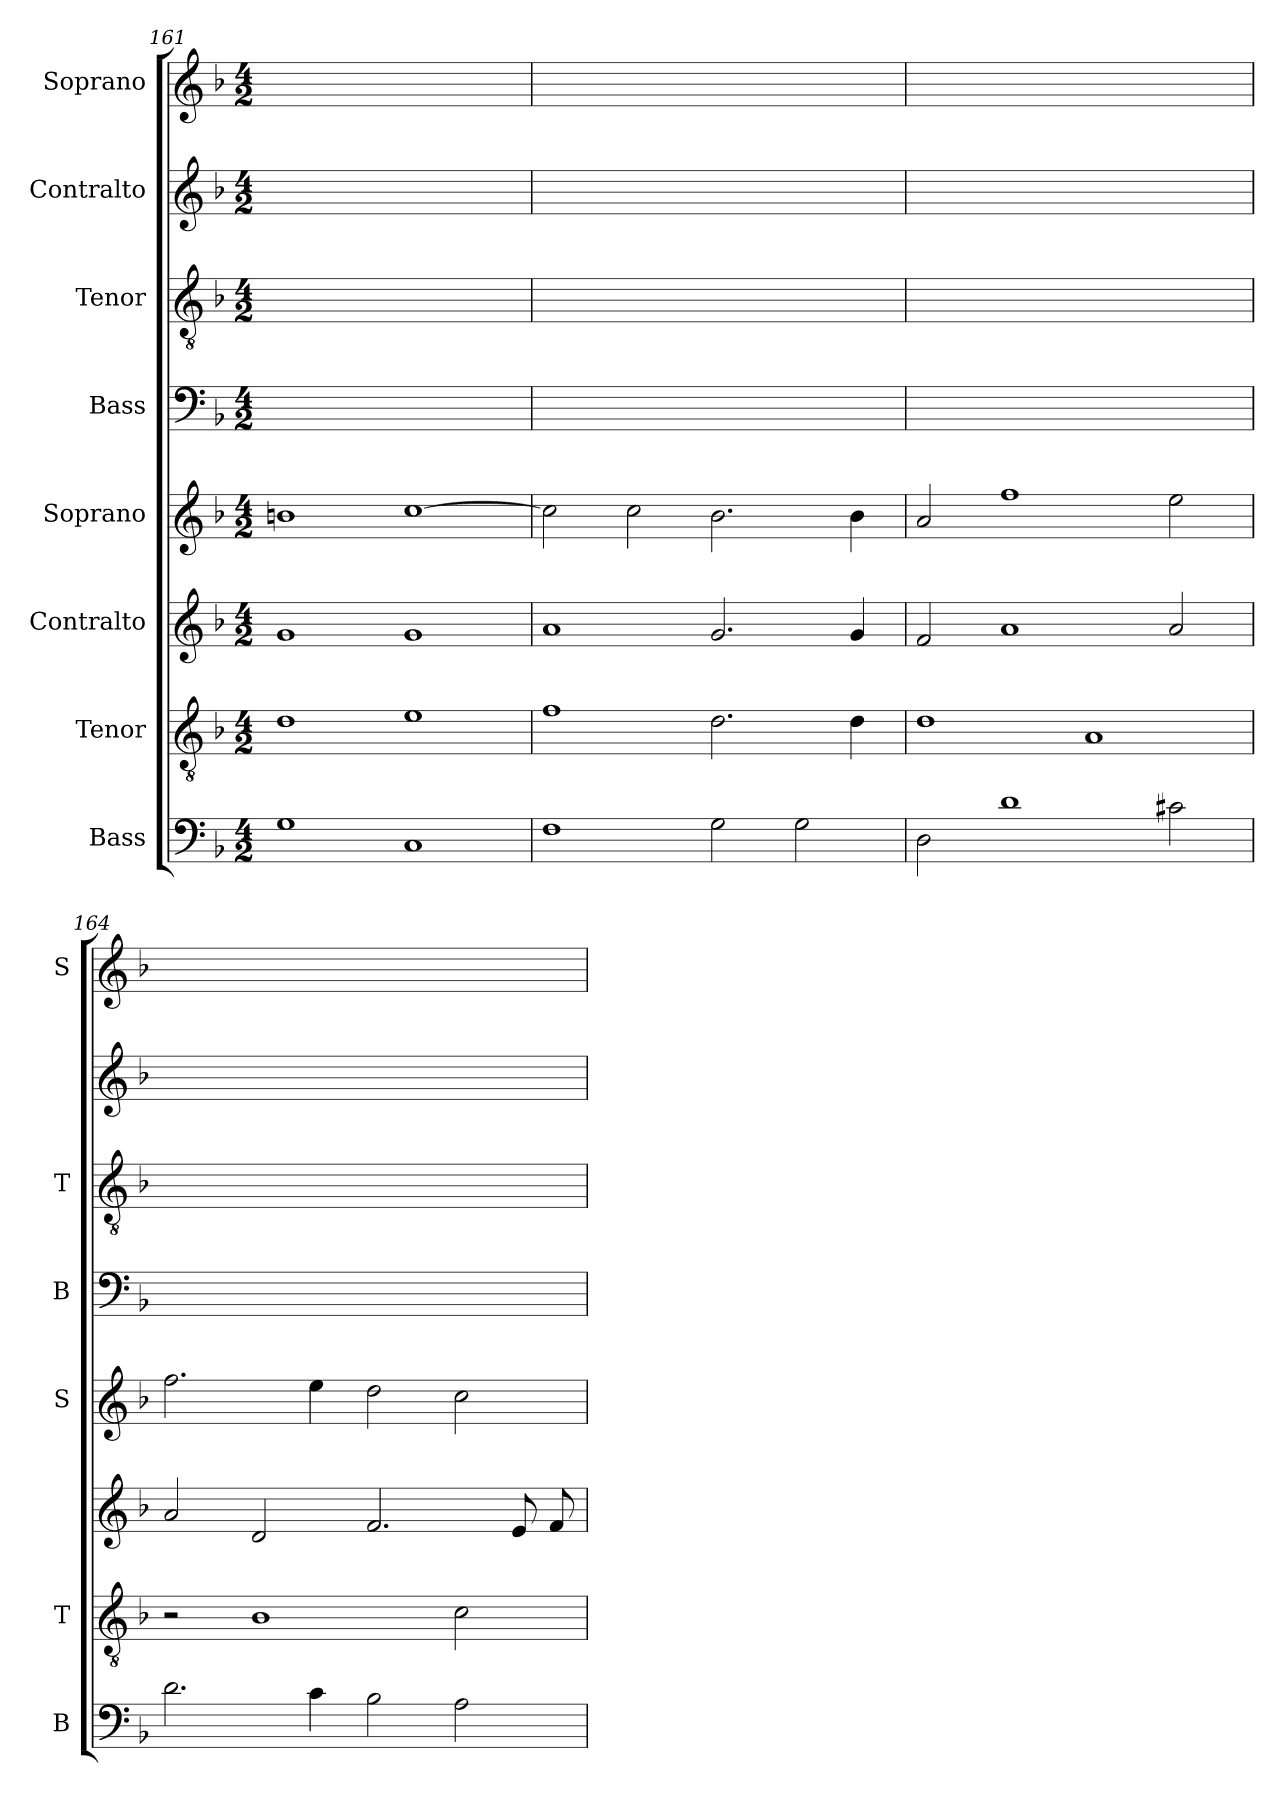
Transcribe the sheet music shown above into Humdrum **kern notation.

**kern	**kern	**kern	**kern	**kern	**kern	**kern	**kern
*part8	*part7	*part6	*part5	*part4	*part3	*part2	*part1
*staff8	*staff7	*staff6	*staff5	*staff4	*staff3	*staff2	*staff1
*I"Bass	*I"Tenor	*I"Contralto	*I"Soprano	*I"Bass	*I"Tenor	*I"Contralto	*I"Soprano
*I'B	*I'T	*	*I'S	*I'B	*I'T	*	*I'S
*clefF4	*clefGv2	*clefG2	*clefG2	*clefF4	*clefGv2	*clefG2	*clefG2
*k[b-]	*k[b-]	*k[b-]	*k[b-]	*k[b-]	*k[b-]	*k[b-]	*k[b-]
*G:dor	*G:dor	*G:dor	*G:dor	*G:dor	*G:dor	*G:dor	*G:dor
*M4/2	*M4/2	*M4/2	*M4/2	*M4/2	*M4/2	*M4/2	*M4/2
=161	=161	=161	=161	=161	=161	=161	=161
1G	1d	1g	1bn	0ryy	0ryy	0ryy	0ryy
1C	1e	1g	[1cc	.	.	.	.
=162	=162	=162	=162	=162	=162	=162	=162
1F	1f	1a	2cc]	0ryy	0ryy	0ryy	0ryy
.	.	.	2cc	.	.	.	.
2G	2.d	2.g	2.b-	.	.	.	.
2G	.	.	.	.	.	.	.
.	4d	4g	4b-	.	.	.	.
=163	=163	=163	=163	=163	=163	=163	=163
2D	1d	2f	2a	0ryy	0ryy	0ryy	0ryy
1d	.	1a	1ff	.	.	.	.
.	1A	.	.	.	.	.	.
2c#X	.	2a	2ee	.	.	.	.
=164	=164	=164	=164	=164	=164	=164	=164
2.d	2r	2a	2.ff	0ryy	0ryy	0ryy	0ryy
.	1B-	2d	.	.	.	.	.
4c	.	.	4ee	.	.	.	.
2B-	.	2.f	2dd	.	.	.	.
2A	2c	.	2cc	.	.	.	.
.	.	8e	.	.	.	.	.
.	.	8f	.	.	.	.	.
=	=	=	=	=	=	=	=
*-	*-	*-	*-	*-	*-	*-	*-
